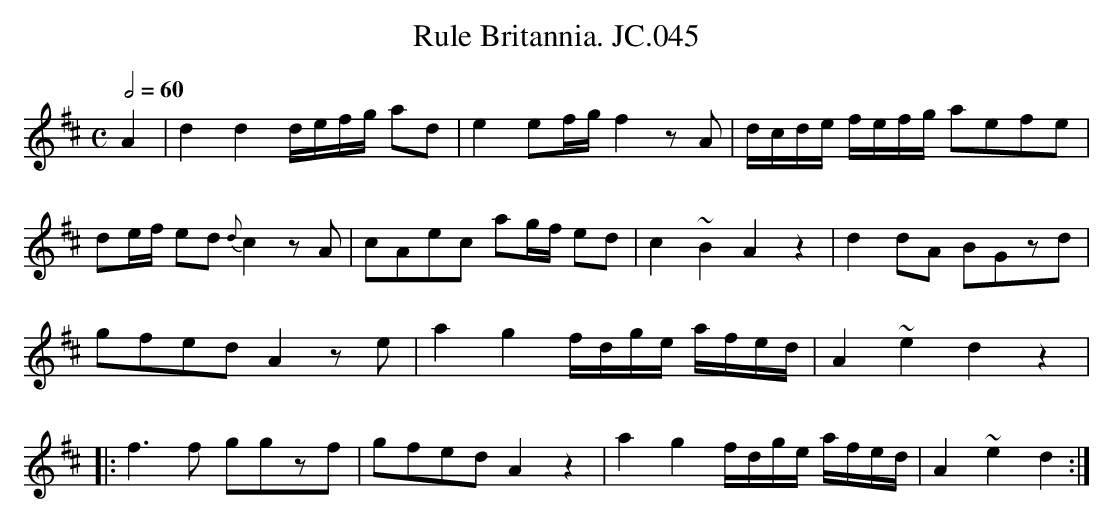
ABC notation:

X:1
T:Rule Britannia. JC.045
M:C
L:1/8
Q:2/4=60
K:D
A2|\\
d2d2d/e/f/g/ ad|e2ef/g/f2zA|d/c/d/e/ f/e/f/g/ aefe|
de/f/ ed{d}c2zA|cAec ag/f/ ed|c2~B2A2z2|d2dA BGzd|
gfedA2ze|a2g2f/d/g/e/ a/f/e/d/|A2~e2d2z2|
|:f3f ggzf|gfedA2z2|a2g2f/d/g/e/ a/f/e/d/|A2~e2d2:|
